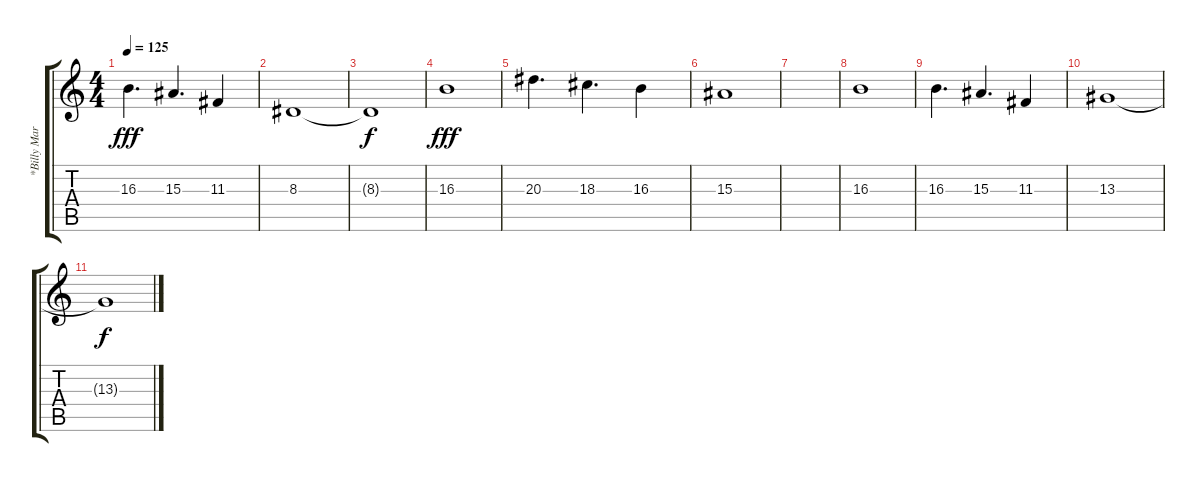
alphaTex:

\track ("*Billy Martin (Keyboard 1)" "*Billy Mar") {instrument harpsichord}
\staff {score tabs}
\tuning (E4 B3 G3 D3 A2 E2) {hide}
\ts (4 4)
\tempo 125
\clef g2
\ks c
16.3.4{d dy fff} 15.3.4{d} 11.3.4 |
8.3.1 |
8.3{t}.1{dy f} |
16.3.1{dy fff} |
20.3.4{d} 18.3.4{d} 16.3.4 |
15.3.1 |
|
16.3.1 |
16.3.4{d} 15.3.4{d} 11.3.4 |
13.3.1 |
13.3{t}.1{dy f}
